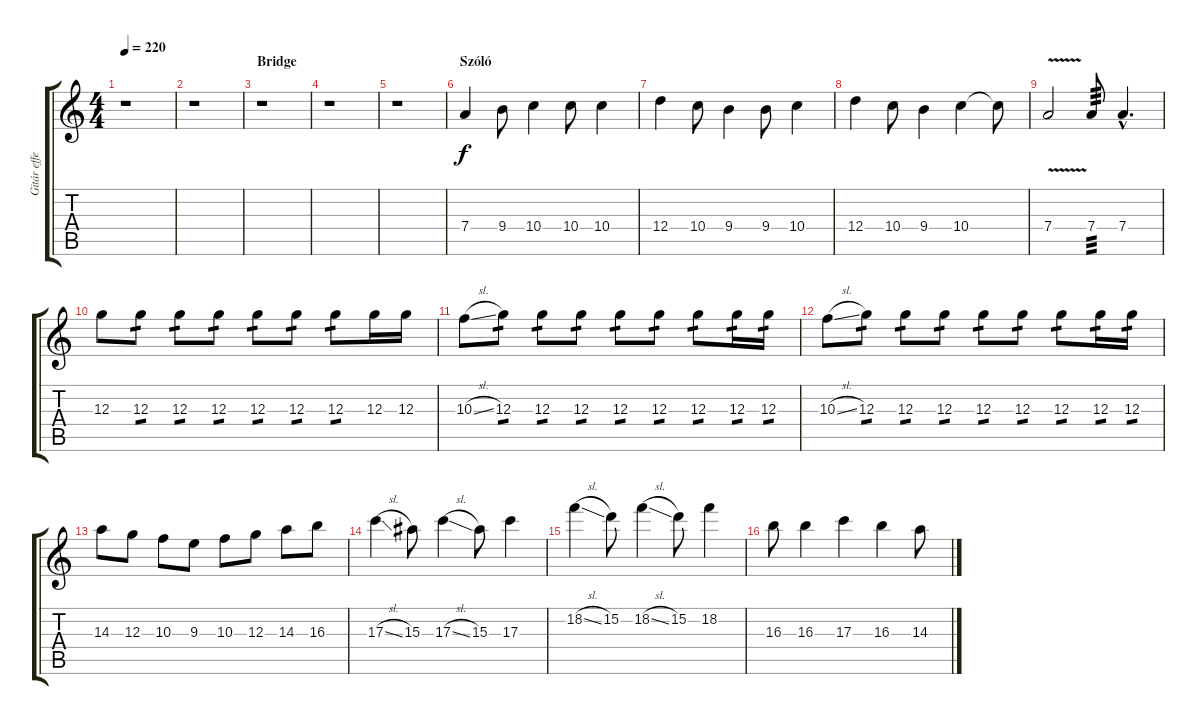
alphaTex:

\track ("Gitár effekt" "Gitár effe") {instrument synthbass2}
\staff {score tabs}
\tuning (E4 B3 G3 D3 A2 E2) {hide}
\ts (4 4)
\tempo 220
\clef g2
\ks c
r.1{dy f} |
r.1 |
\section ("" "Bridge")
r.1 |
r.1 |
r.1 |
\section ("" "Szóló")
7.4.4 9.4.8 10.4.4 10.4.8 10.4.4 |
12.4.4 10.4.8 9.4.4 9.4.8 10.4.4 |
12.4.4 10.4.8 9.4.4 10.4.4 10.4{t}.8 |
7.4{v}.2 7.4.8{tp 3} 7.4{hac}.4{d} |
12.3.8 12.3.8{tp 1} 12.3.8{tp 1} 12.3.8{tp 1} 12.3.8{tp 1} 12.3.8{tp 1} 12.3.8{tp 1} 12.3.16 12.3.16 |
10.3{sl}.8 12.3.8{tp 1} 12.3.8{tp 1} 12.3.8{tp 1} 12.3.8{tp 1} 12.3.8{tp 1} 12.3.8{tp 1} 12.3.16{tp 1} 12.3.16{tp 1} |
10.3{sl}.8 12.3.8{tp 1} 12.3.8{tp 1} 12.3.8{tp 1} 12.3.8{tp 1} 12.3.8{tp 1} 12.3.8{tp 1} 12.3.16{tp 1} 12.3.16{tp 1} |
14.3.8 12.3.8 10.3.8 9.3.8 10.3.8 12.3.8 14.3.8 16.3.8 |
17.3{sl}.4 15.3.8 17.3{sl}.4 15.3.8 17.3.4 |
18.2{sl}.4 15.2.8 18.2{sl}.4 15.2.8 18.2.4 |
16.3.8 16.3.4 17.3.4 16.3.4 14.3.8
